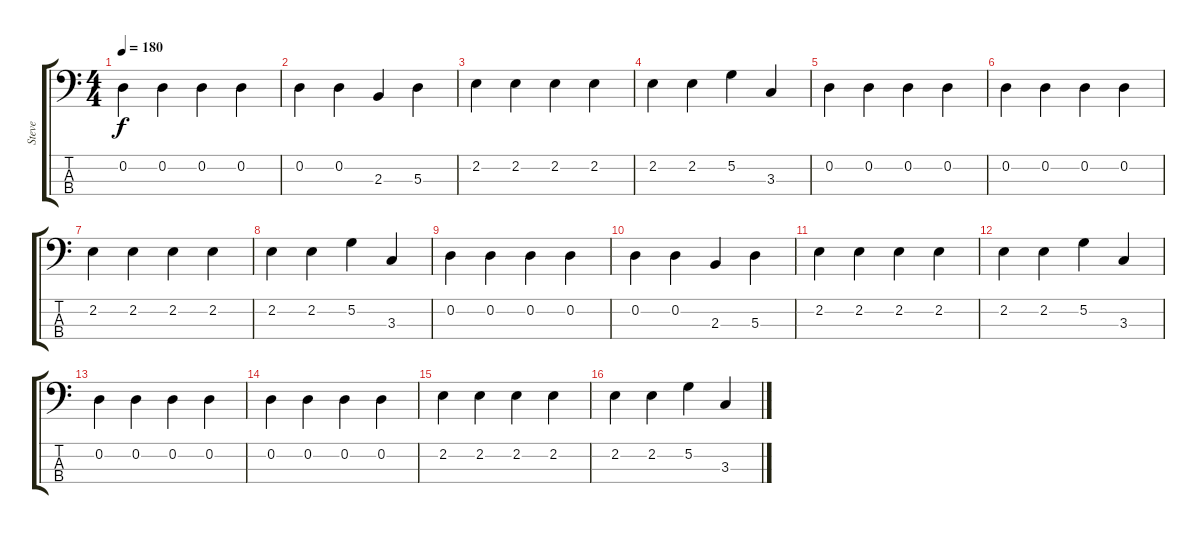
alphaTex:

\track ("Steve" "Steve") {instrument electricbassfinger}
\staff {score tabs}
\tuning (G2 D2 A1 E1) {hide}
\ts (4 4)
\tempo 180
\clef f4
\ks c
0.2.4{dy f} 0.2.4 0.2.4 0.2.4 |
0.2.4 0.2.4 2.3.4 5.3.4 |
2.2.4 2.2.4 2.2.4 2.2.4 |
2.2.4 2.2.4 5.2.4 3.3.4 |
0.2.4 0.2.4 0.2.4 0.2.4 |
0.2.4 0.2.4 0.2.4 0.2.4 |
2.2.4 2.2.4 2.2.4 2.2.4 |
2.2.4 2.2.4 5.2.4 3.3.4 |
0.2.4 0.2.4 0.2.4 0.2.4 |
0.2.4 0.2.4 2.3.4 5.3.4 |
2.2.4 2.2.4 2.2.4 2.2.4 |
2.2.4 2.2.4 5.2.4 3.3.4 |
0.2.4 0.2.4 0.2.4 0.2.4 |
0.2.4 0.2.4 0.2.4 0.2.4 |
2.2.4 2.2.4 2.2.4 2.2.4 |
2.2.4 2.2.4 5.2.4 3.3.4
